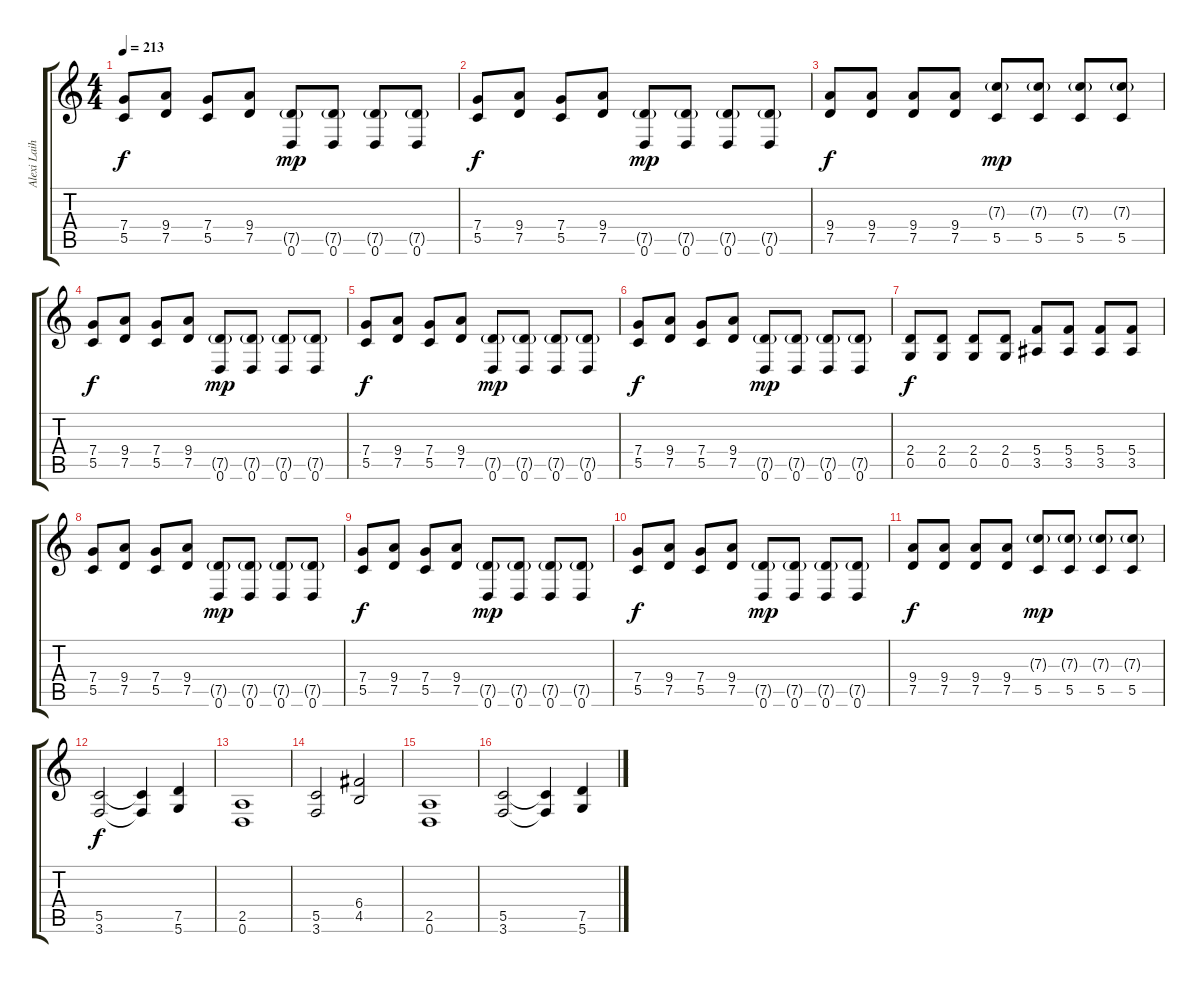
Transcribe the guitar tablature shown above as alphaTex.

\track ("Alexi Laiho" "Alexi Laih") {instrument distortionguitar}
\staff {score tabs}
\tuning (D4 A3 F3 C3 G2 D2) {hide}
\ts (4 4)
\tempo 213
\clef g2
\ks c
(7.4 5.5).8{dy f} (9.4 7.5).8 (7.4 5.5).8 (9.4 7.5).8 (7.5{g} 0.6).8{dy mp} (7.5{g} 0.6).8 (7.5{g} 0.6).8 (7.5{g} 0.6).8 |
(7.4 5.5).8{dy f} (9.4 7.5).8 (7.4 5.5).8 (9.4 7.5).8 (7.5{g} 0.6).8{dy mp} (7.5{g} 0.6).8 (7.5{g} 0.6).8 (7.5{g} 0.6).8 |
(9.4 7.5).8{dy f} (9.4 7.5).8 (9.4 7.5).8 (9.4 7.5).8 (7.3{g} 5.5).8{dy mp} (7.3{g} 5.5).8 (7.3{g} 5.5).8 (7.3{g} 5.5).8 |
(7.4 5.5).8{dy f} (9.4 7.5).8 (7.4 5.5).8 (9.4 7.5).8 (7.5{g} 0.6).8{dy mp} (7.5{g} 0.6).8 (7.5{g} 0.6).8 (7.5{g} 0.6).8 |
(7.4 5.5).8{dy f} (9.4 7.5).8 (7.4 5.5).8 (9.4 7.5).8 (7.5{g} 0.6).8{dy mp} (7.5{g} 0.6).8 (7.5{g} 0.6).8 (7.5{g} 0.6).8 |
(7.4 5.5).8{dy f} (9.4 7.5).8 (7.4 5.5).8 (9.4 7.5).8 (7.5{g} 0.6).8{dy mp} (7.5{g} 0.6).8 (7.5{g} 0.6).8 (7.5{g} 0.6).8 |
(2.4 0.5).8{dy f} (2.4 0.5).8 (2.4 0.5).8 (2.4 0.5).8 (5.4 3.5).8 (5.4 3.5).8 (5.4 3.5).8 (5.4 3.5).8 |
(7.4 5.5).8 (9.4 7.5).8 (7.4 5.5).8 (9.4 7.5).8 (7.5{g} 0.6).8{dy mp} (7.5{g} 0.6).8 (7.5{g} 0.6).8 (7.5{g} 0.6).8 |
(7.4 5.5).8{dy f} (9.4 7.5).8 (7.4 5.5).8 (9.4 7.5).8 (7.5{g} 0.6).8{dy mp} (7.5{g} 0.6).8 (7.5{g} 0.6).8 (7.5{g} 0.6).8 |
(7.4 5.5).8{dy f} (9.4 7.5).8 (7.4 5.5).8 (9.4 7.5).8 (7.5{g} 0.6).8{dy mp} (7.5{g} 0.6).8 (7.5{g} 0.6).8 (7.5{g} 0.6).8 |
(9.4 7.5).8{dy f} (9.4 7.5).8 (9.4 7.5).8 (9.4 7.5).8 (7.3{g} 5.5).8{dy mp} (7.3{g} 5.5).8 (7.3{g} 5.5).8 (7.3{g} 5.5).8 |
(5.5 3.6).2{dy f} (5.5{t} 3.6{t}).4 (7.5 5.6).4 |
(2.5 0.6).1 |
(5.5 3.6).2 (6.4 4.5).2 |
(2.5 0.6).1 |
(5.5 3.6).2 (5.5{t} 3.6{t}).4 (7.5 5.6).4
